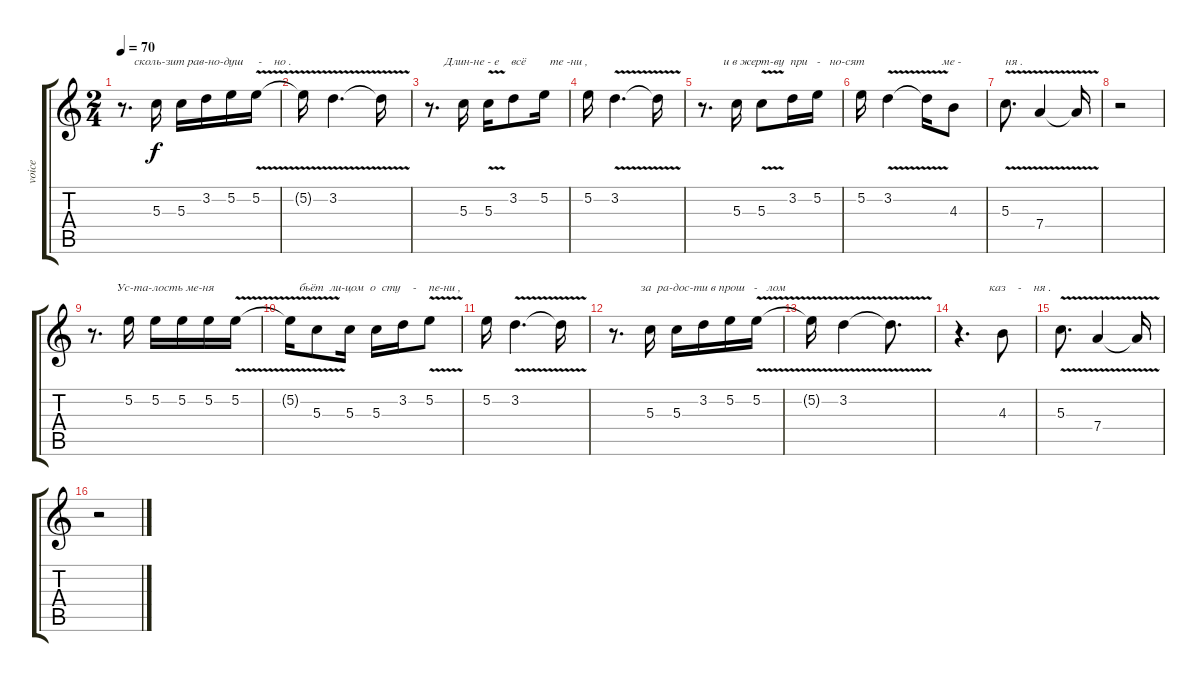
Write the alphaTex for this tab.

\track ("voice" "voice") {instrument synthbass1}
\staff {score tabs}
\tuning (E4 B3 G3 D3 A2 E2) {hide}
\ts (2 4)
\tempo 70
\clef g2
\ks c
r.8{d txt "    сколь-зит рав-но-душ     -    но ." dy f} 5.3.16 5.3.16 3.2.16 5.2.16 5.2{v}.16 |
5.2{t}.16 3.2{v}.4{d} 3.2{t}.16 |
r.8{d txt "     Длин-не - е    всё        те -ни ,"} 5.3.16 5.3{v}.16 3.2.8 5.2.16 |
5.2.16 3.2{v}.4{d} 3.2{t}.16 |
r.8{d txt "       и в жерт-ву  при   -   но-сят"} 5.3.16 5.3{v}.8 3.2.16 5.2.16 |
5.2.16 3.2{v}.4 3.2{t}.16{txt "     ме -"} 4.3.8 |
5.3{v}.8{d txt "ня ."} 7.4{v}.4 7.4{t}.16 |
r.2 |
r.8{d txt "        Ус-та-лость ме-ня"} 5.2.16 5.2.16 5.2.16 5.2.16 5.2{v}.16 |
5.2{t}.16{txt "   бьёт  ли-цом  о  сту    -    пе-ни ,"} 5.3{v}.8 5.3.16 5.3.16 3.2.16 5.2{v}.8 |
5.2.16 3.2{v}.4{d} 3.2{t}.16 |
r.8{d txt "         за  ра-дос-ти в прош   -   лом"} 5.3.16 5.3.16 3.2.16 5.2.16 5.2{v}.16 |
5.2{t}.16 3.2{v}.4 3.2{t}.8{d} |
r.4{d txt "          каз    -    ня ."} 4.3.8 |
5.3{v}.8{d} 7.4{v}.4 7.4{t}.16 |
r.2
